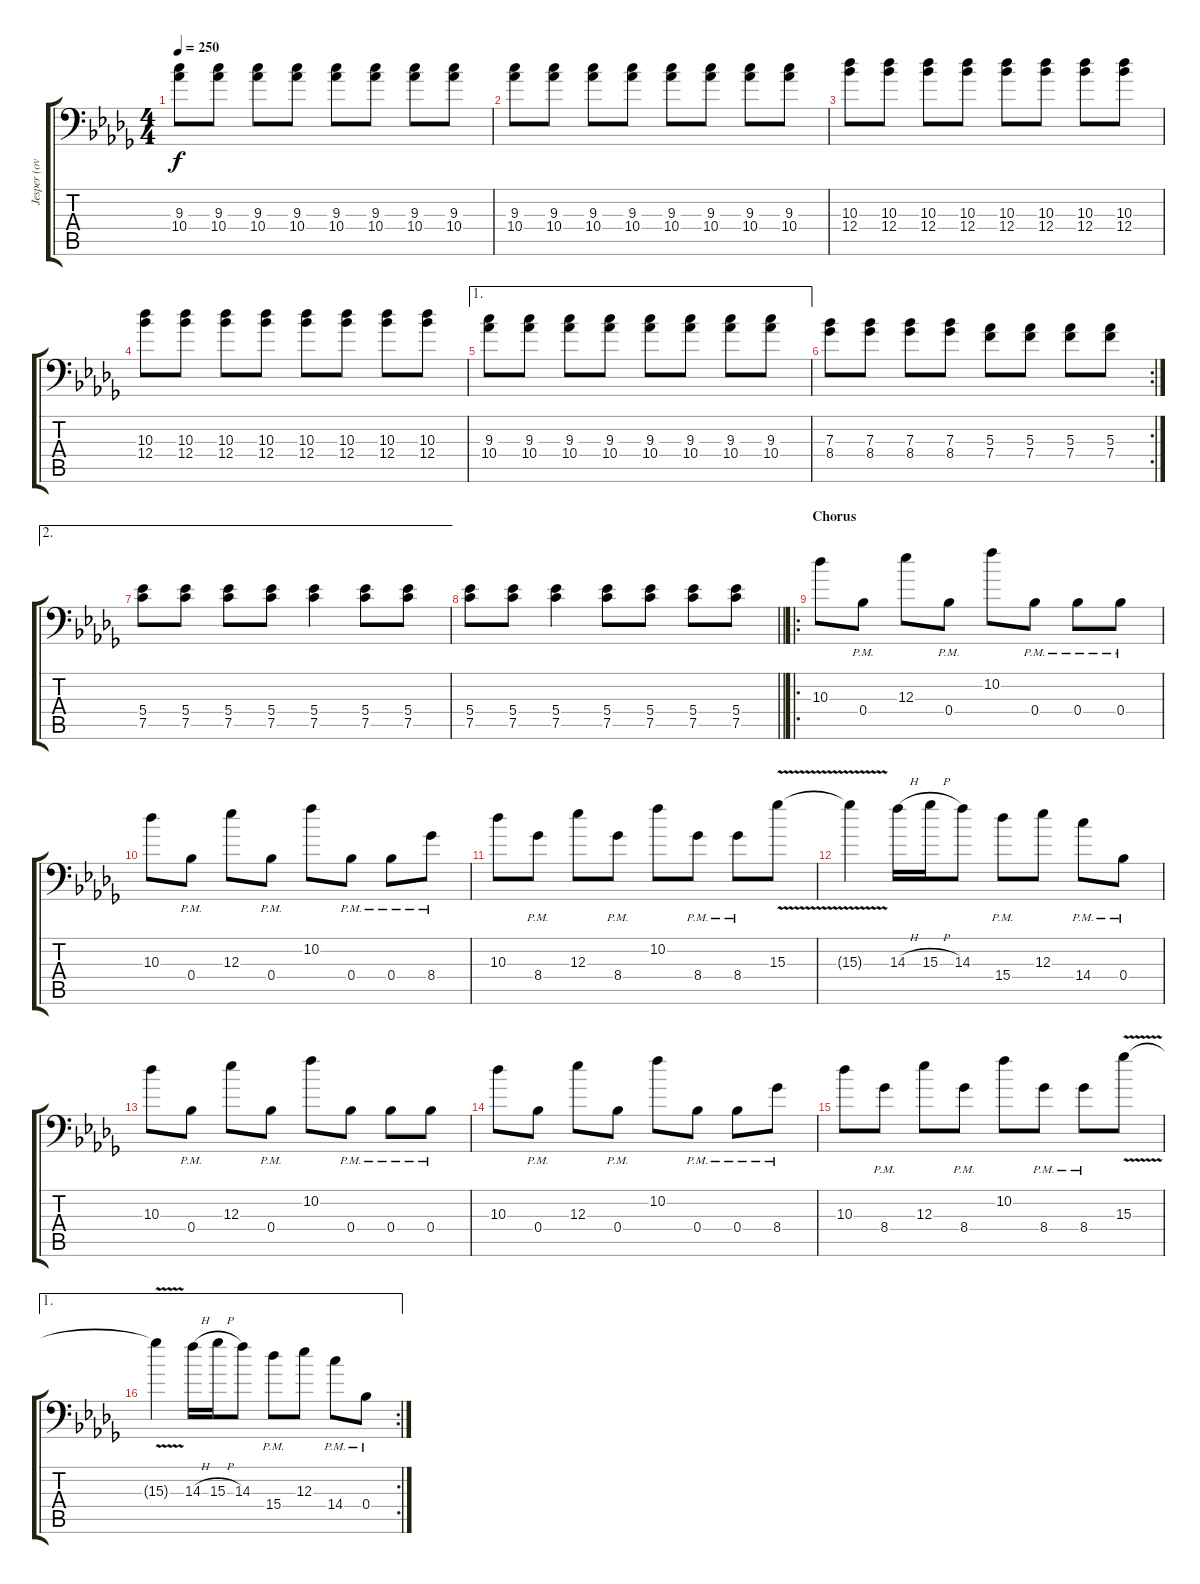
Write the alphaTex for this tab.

\track ("Jesper (overdub)" "Jesper (ov") {instrument distortionguitar}
\staff {score tabs}
\tuning (C4 G3 Eb3 Bb2 F2 Bb1) {hide}
\ts (4 4)
\tempo 250
\clef f4
\ks bbminor
(9.3 10.4).8{dy f} (9.3 10.4).8 (9.3 10.4).8 (9.3 10.4).8 (9.3 10.4).8 (9.3 10.4).8 (9.3 10.4).8 (9.3 10.4).8 |
(9.3 10.4).8 (9.3 10.4).8 (9.3 10.4).8 (9.3 10.4).8 (9.3 10.4).8 (9.3 10.4).8 (9.3 10.4).8 (9.3 10.4).8 |
(10.3 12.4).8 (10.3 12.4).8 (10.3 12.4).8 (10.3 12.4).8 (10.3 12.4).8 (10.3 12.4).8 (10.3 12.4).8 (10.3 12.4).8 |
(10.3 12.4).8 (10.3 12.4).8 (10.3 12.4).8 (10.3 12.4).8 (10.3 12.4).8 (10.3 12.4).8 (10.3 12.4).8 (10.3 12.4).8 |
\ae 1
(9.3 10.4).8 (9.3 10.4).8 (9.3 10.4).8 (9.3 10.4).8 (9.3 10.4).8 (9.3 10.4).8 (9.3 10.4).8 (9.3 10.4).8 |
\rc 2
(7.3 8.4).8 (7.3 8.4).8 (7.3 8.4).8 (7.3 8.4).8 (5.3 7.4).8 (5.3 7.4).8 (5.3 7.4).8 (5.3 7.4).8 |
\ae 2
(5.4 7.5).8 (5.4 7.5).8 (5.4 7.5).8 (5.4 7.5).8 (5.4 7.5).4 (5.4 7.5).8 (5.4 7.5).8 |
\barLineRight lightlight
(5.4 7.5).8 (5.4 7.5).8 (5.4 7.5).4 (5.4 7.5).8 (5.4 7.5).8 (5.4 7.5).8 (5.4 7.5).8 |
\ro
\section ("" "Chorus")
10.3.8 0.4{pm}.8 12.3.8 0.4{pm}.8 10.2.8 0.4{pm}.8 0.4{pm}.8 0.4{pm}.8 |
10.3.8 0.4{pm}.8 12.3.8 0.4{pm}.8 10.2.8 0.4{pm}.8 0.4{pm}.8 8.4{pm}.8 |
10.3.8 8.4{pm}.8 12.3.8 8.4{pm}.8 10.2.8 8.4{pm}.8 8.4{pm}.8 15.3{v}.8 |
15.3{t}.4 14.3{h}.16 15.3{h}.16 14.3.8 15.4{pm}.8 12.3.8 14.4{pm}.8 0.4{pm}.8 |
10.3.8 0.4{pm}.8 12.3.8 0.4{pm}.8 10.2.8 0.4{pm}.8 0.4{pm}.8 0.4{pm}.8 |
10.3.8 0.4{pm}.8 12.3.8 0.4{pm}.8 10.2.8 0.4{pm}.8 0.4{pm}.8 8.4{pm}.8 |
10.3.8 8.4{pm}.8 12.3.8 8.4{pm}.8 10.2.8 8.4{pm}.8 8.4{pm}.8 15.3{v}.8 |
\ae 1
\rc 2
15.3{t}.4 14.3{h}.16 15.3{h}.16 14.3.8 15.4{pm}.8 12.3.8 14.4{pm}.8 0.4{pm}.8
